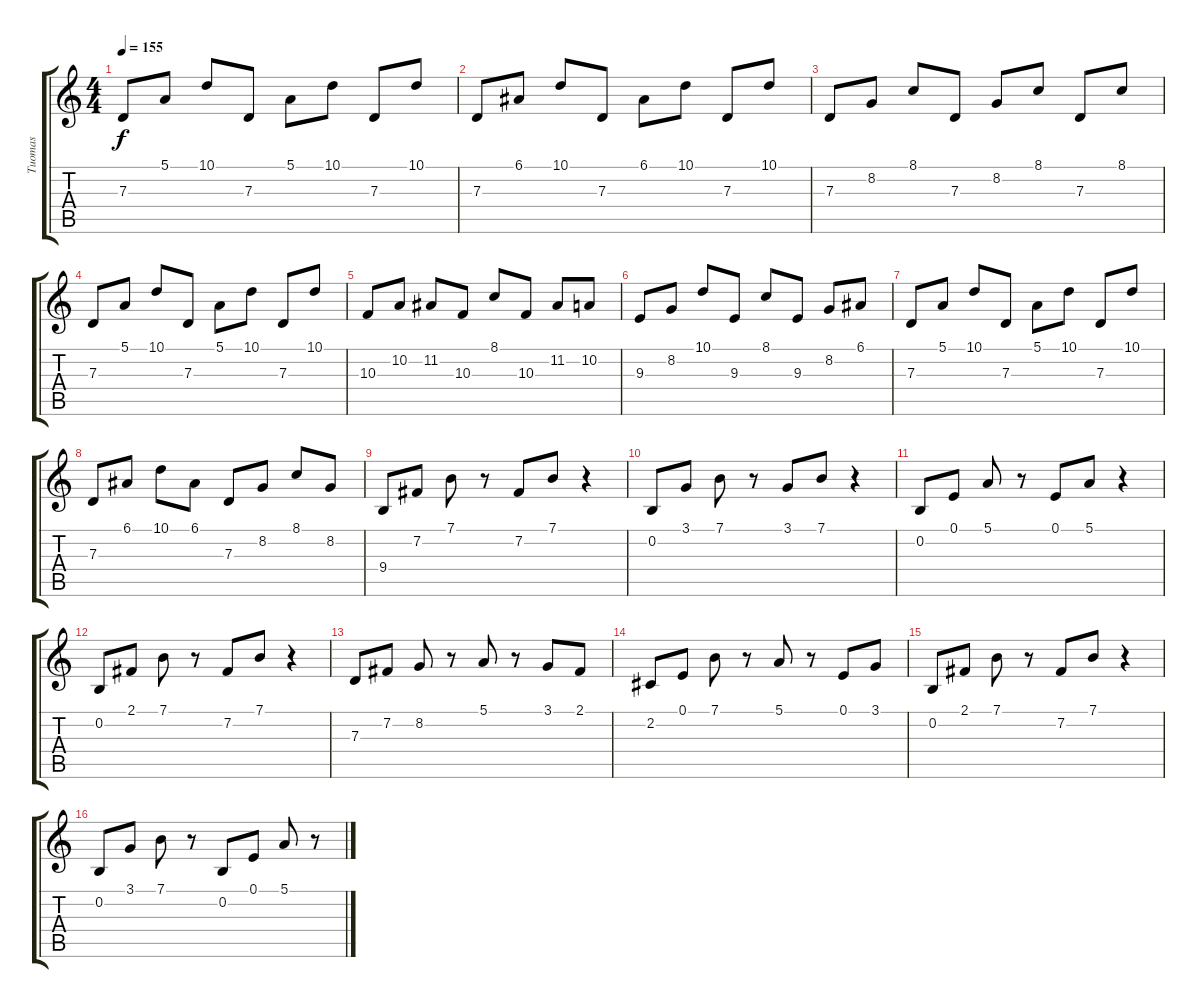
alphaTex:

\track ("Tuomas" "Tuomas") {instrument tremolostrings}
\staff {score tabs}
\tuning (E4 B3 G3 D3 A2 E2) {hide}
\ts (4 4)
\tempo 155
\clef g2
\ks c
7.3.8{dy f} 5.1.8 10.1.8 7.3.8 5.1.8 10.1.8 7.3.8 10.1.8 |
7.3.8 6.1.8 10.1.8 7.3.8 6.1.8 10.1.8 7.3.8 10.1.8 |
7.3.8 8.2.8 8.1.8 7.3.8 8.2.8 8.1.8 7.3.8 8.1.8 |
7.3.8 5.1.8 10.1.8 7.3.8 5.1.8 10.1.8 7.3.8 10.1.8 |
10.3.8 10.2.8 11.2.8 10.3.8 8.1.8 10.3.8 11.2.8 10.2.8 |
9.3.8 8.2.8 10.1.8 9.3.8 8.1.8 9.3.8 8.2.8 6.1.8 |
7.3.8 5.1.8 10.1.8 7.3.8 5.1.8 10.1.8 7.3.8 10.1.8 |
7.3.8 6.1.8 10.1.8 6.1.8 7.3.8 8.2.8 8.1.8 8.2.8 |
9.4.8 7.2.8 7.1.8 r.8 7.2.8 7.1.8 r.4 |
0.2.8 3.1.8 7.1.8 r.8 3.1.8 7.1.8 r.4 |
0.2.8 0.1.8 5.1.8 r.8 0.1.8 5.1.8 r.4 |
0.2.8 2.1.8 7.1.8 r.8 7.2.8 7.1.8 r.4 |
7.3.8 7.2.8 8.2.8 r.8 5.1.8 r.8 3.1.8 2.1.8 |
2.2.8 0.1.8 7.1.8 r.8 5.1.8 r.8 0.1.8 3.1.8 |
0.2.8 2.1.8 7.1.8 r.8 7.2.8 7.1.8 r.4 |
0.2.8 3.1.8 7.1.8 r.8 0.2.8 0.1.8 5.1.8 r.8
